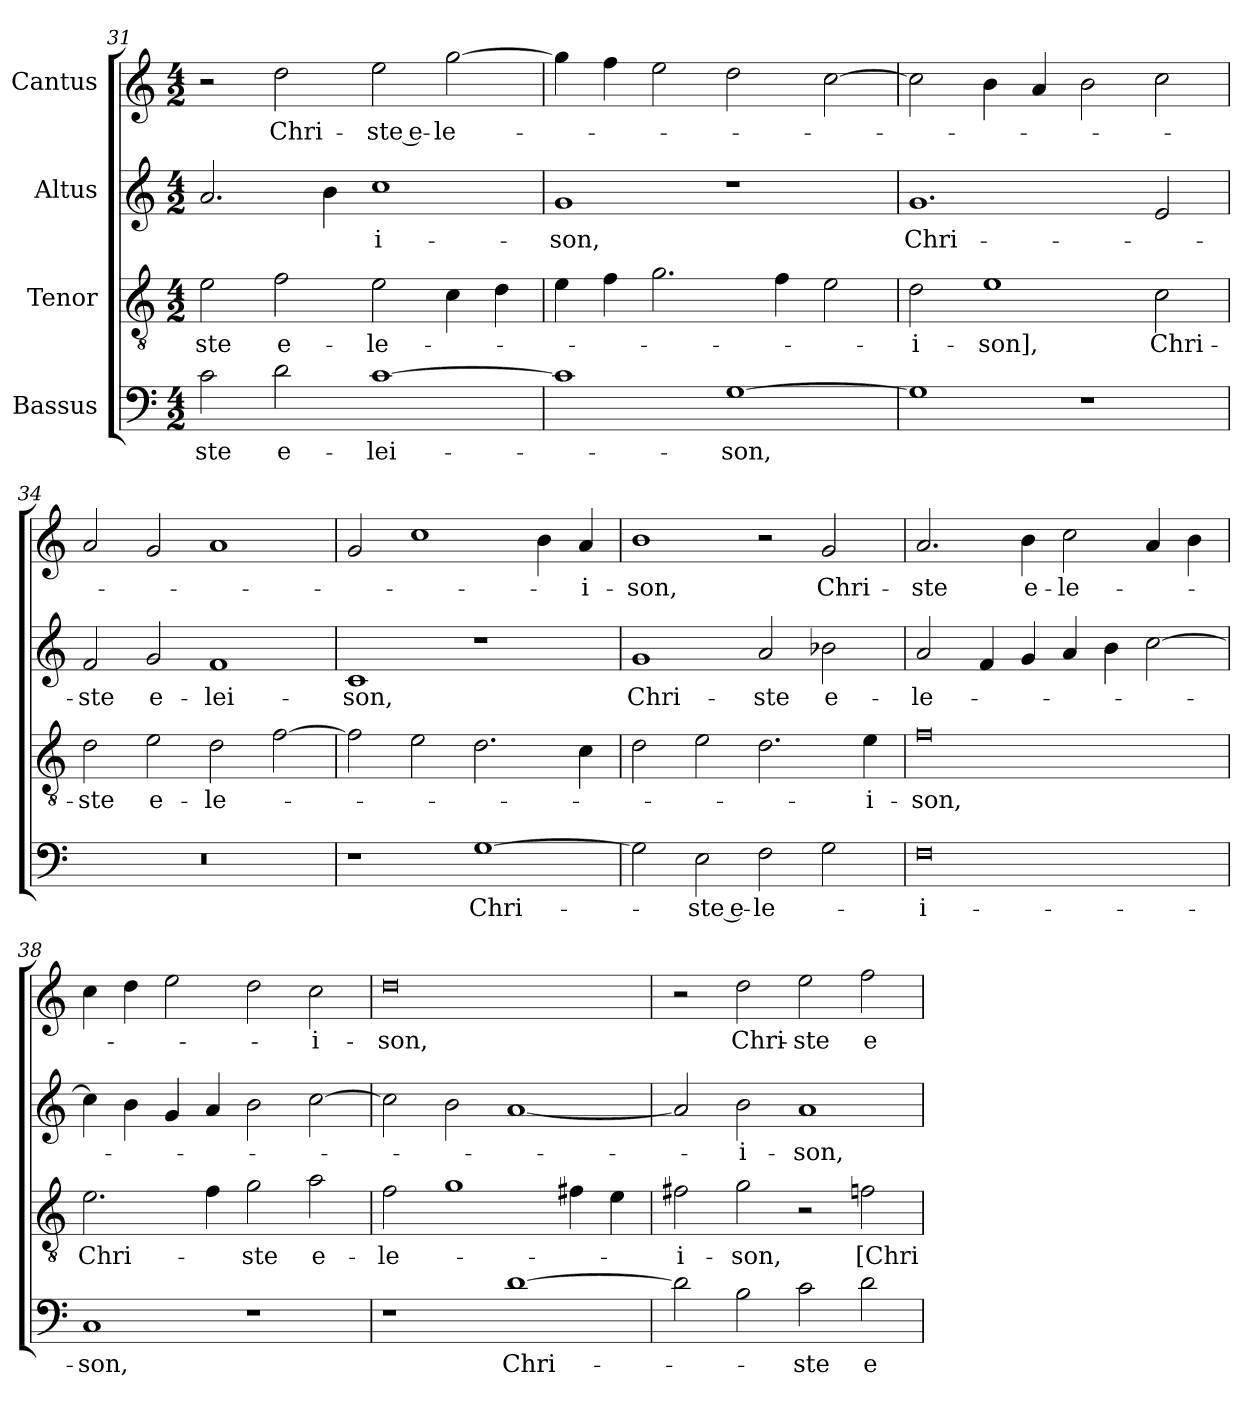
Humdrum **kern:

**kern	**text	**kern	**text	**kern	**text	**kern	**text
*part4	*part4	*part3	*part3	*part2	*part2	*part1	*part1
*staff4	*staff4	*staff3	*staff3	*staff2	*staff2	*staff1	*staff1
*I"Bassus	*	*I"Tenor	*	*I"Altus	*	*I"Cantus	*
*clefF4	*	*clefGv2	*	*clefG2	*	*clefG2	*
*k[]	*	*k[]	*	*k[]	*	*k[]	*
*M4/2	*	*M4/2	*	*M4/2	*	*M4/2	*
=31	=31	=31	=31	=31	=31	=31	=31
2c\	-ste	2e\	-ste	2.a/	.	2r	.
2d\	e-	2f\	e-	.	.	2dd\	Chri-
.	.	.	.	4b\	.	.	.
[1c\	-lei-	2e\	-le-	1cc\	-i-	2ee\	-ste e-
.	.	4c\	.	.	.	[2gg\	-le-
.	.	4d\	.	.	.	.	.
=32	=32	=32	=32	=32	=32	=32	=32
1c\]	.	4e\	.	1g/	-son,	4gg\]	.
.	.	4f\	.	.	.	4ff\	.
.	.	2.g\	.	.	.	2ee\	.
[1G\	-son,	.	.	1r	.	2dd\	.
.	.	4f\	.	.	.	.	.
.	.	2e\	.	.	.	[2cc\	.
=33	=33	=33	=33	=33	=33	=33	=33
1G\]	.	2d\	-i-	1.g/	Chri-	2cc\]	.
.	.	1e\	-son],	.	.	4b\	.
.	.	.	.	.	.	4a/	.
1r	.	.	.	.	.	2b\	.
.	.	2c\	Chri-	2e/	.	2cc\	.
=34	=34	=34	=34	=34	=34	=34	=34
0r	.	2d\	-ste	2f/	-ste	2a/	.
.	.	2e\	e-	2g/	e-	2g/	.
.	.	2d\	-le-	1f/	-lei-	1a/	.
.	.	[2f\	.	.	.	.	.
=35	=35	=35	=35	=35	=35	=35	=35
1r	.	2f\]	.	1c/	-son,	2g/	.
.	.	2e\	.	.	.	1cc\	.
[1G\	Chri-	2.d\	.	1r	.	.	.
.	.	.	.	.	.	4b\	.
.	.	4c\	.	.	.	4a/	-i-
=36	=36	=36	=36	=36	=36	=36	=36
2G\]	.	2d\	.	1g/	Chri-	1b\	-son,
2E\	-ste e-	2e\	.	.	.	.	.
2F\	-le-	2.d\	.	2a/	-ste	2r	.
2G\	.	.	.	2b-X\	e-	2g/	Chri-
.	.	4e\	-i-	.	.	.	.
=37	=37	=37	=37	=37	=37	=37	=37
0F\	-i-	0f\	-son,	2a/	-le-	2.a/	-ste
.	.	.	.	4f/	.	.	.
.	.	.	.	4g/	.	4b\	e-
.	.	.	.	4a/	.	2cc\	-le-
.	.	.	.	4b\	.	.	.
.	.	.	.	[2cc\	.	4a/	.
.	.	.	.	.	.	4b\	.
=38	=38	=38	=38	=38	=38	=38	=38
1C/	-son,	2.e\	Chri-	4cc\]	.	4cc\	.
.	.	.	.	4b\	.	4dd\	.
.	.	.	.	4g/	.	2ee\	.
.	.	4f\	.	4a/	.	.	.
1r	.	2g\	-ste	2b\	.	2dd\	.
.	.	2a\	e-	[2cc\	.	2cc\	-i-
=39	=39	=39	=39	=39	=39	=39	=39
1r	.	2f\	-le-	2cc\]	.	0dd\	-son,
.	.	1g\	.	2b\	.	.	.
[1d\	Chri-	.	.	[1a/	.	.	.
.	.	4f#X\	.	.	.	.	.
.	.	4e\	.	.	.	.	.
=40	=40	=40	=40	=40	=40	=40	=40
2d\]	.	2f#X\	-i-	2a/]	.	2r	.
2B\	.	2g\	-son,	2b\	-i-	2dd\	Chri-
2c\	-ste	2r	.	1a/	-son,	2ee\	-ste
2d\	e-	2fn\	[Chri-	.	.	2ff\	e-
=	=	=	=	=	=	=	=
*-	*-	*-	*-	*-	*-	*-	*-
